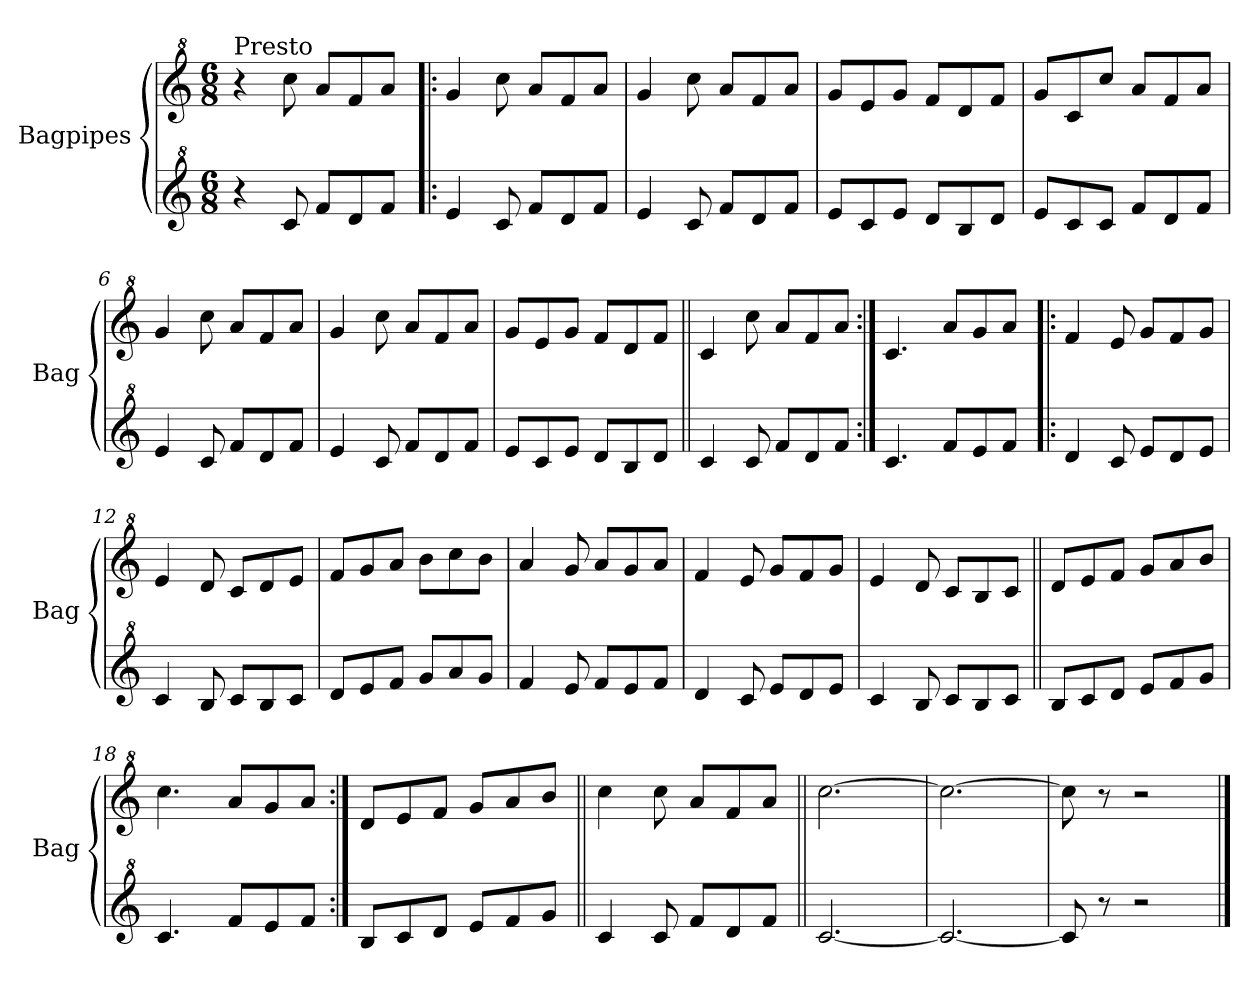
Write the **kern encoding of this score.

**kern	**kern
*part2	*part1
*staff2	*staff1
*I"Bagpipes	*I"Bagpipes
*I'Bag	*I'Bag
*clefG^2	*clefG^2
*k[]	*k[]
*C:	*C:
*M6/8	*M6/8
=1	=1
!	!LO:TX:a:t=Presto
4r	4r
8cc/	8ccc\
8ff/L	8aa/L
8dd/	8ff/
8ff/J	8aa/J
=2!|:	=2!|:
4ee/	4gg/
8cc/	8ccc\
8ff/L	8aa/L
8dd/	8ff/
8ff/J	8aa/J
=3	=3
4ee/	4gg/
8cc/	8ccc\
8ff/L	8aa/L
8dd/	8ff/
8ff/J	8aa/J
=4	=4
8ee/L	8gg/L
8cc/	8ee/
8ee/J	8gg/J
8dd/L	8ff/L
8b/	8dd/
8dd/J	8ff/J
=5	=5
8ee/L	8gg/L
8cc/	8cc/
8cc/J	8ccc/J
8ff/L	8aa/L
8dd/	8ff/
8ff/J	8aa/J
=6	=6
4ee/	4gg/
8cc/	8ccc\
8ff/L	8aa/L
8dd/	8ff/
8ff/J	8aa/J
=7	=7
4ee/	4gg/
8cc/	8ccc\
8ff/L	8aa/L
8dd/	8ff/
8ff/J	8aa/J
!!LO:LB:g=z
=8	=8
8ee/L	8gg/L
8cc/	8ee/
8ee/J	8gg/J
8dd/L	8ff/L
8b/	8dd/
8dd/J	8ff/J
=9||	=9||
4cc/	4cc/
8cc/	8ccc\
8ff/L	8aa/L
8dd/	8ff/
8ff/J	8aa/J
=10:|!	=10:|!
4.cc/	4.cc/
8ff/L	8aa/L
8ee/	8gg/
8ff/J	8aa/J
=11!|:	=11!|:
4dd/	4ff/
8cc/	8ee/
8ee/L	8gg/L
8dd/	8ff/
8ee/J	8gg/J
=12	=12
4cc/	4ee/
8b/	8dd/
8cc/L	8cc/L
8b/	8dd/
8cc/J	8ee/J
=13	=13
8dd/L	8ff/L
8ee/	8gg/
8ff/J	8aa/J
8gg/L	8bb\L
8aa/	8ccc\
8gg/J	8bb\J
=14	=14
4ff/	4aa/
8ee/	8gg/
8ff/L	8aa/L
8ee/	8gg/
8ff/J	8aa/J
!!LO:LB:g=z
=15	=15
4dd/	4ff/
8cc/	8ee/
8ee/L	8gg/L
8dd/	8ff/
8ee/J	8gg/J
=16	=16
4cc/	4ee/
8b/	8dd/
8cc/L	8cc/L
8b/	8b/
8cc/J	8cc/J
=17||	=17||
8b/L	8dd/L
8cc/	8ee/
8dd/J	8ff/J
8ee/L	8gg/L
8ff/	8aa/
8gg/J	8bb/J
=18	=18
4.cc/	4.ccc\
8ff/L	8aa/L
8ee/	8gg/
8ff/J	8aa/J
=19:|!	=19:|!
8b/L	8dd/L
8cc/	8ee/
8dd/J	8ff/J
8ee/L	8gg/L
8ff/	8aa/
8gg/J	8bb/J
=20||	=20||
4cc/	4ccc\
8cc/	8ccc\
8ff/L	8aa/L
8dd/	8ff/
8ff/J	8aa/J
=21||	=21||
[2.cc/	[2.ccc\
=22	=22
2.cc/_	2.ccc\_
!!LO:LB:g=z
=23	=23
8cc/]	8ccc\]
8r	8r
2r	2r
==	==
*-	*-
